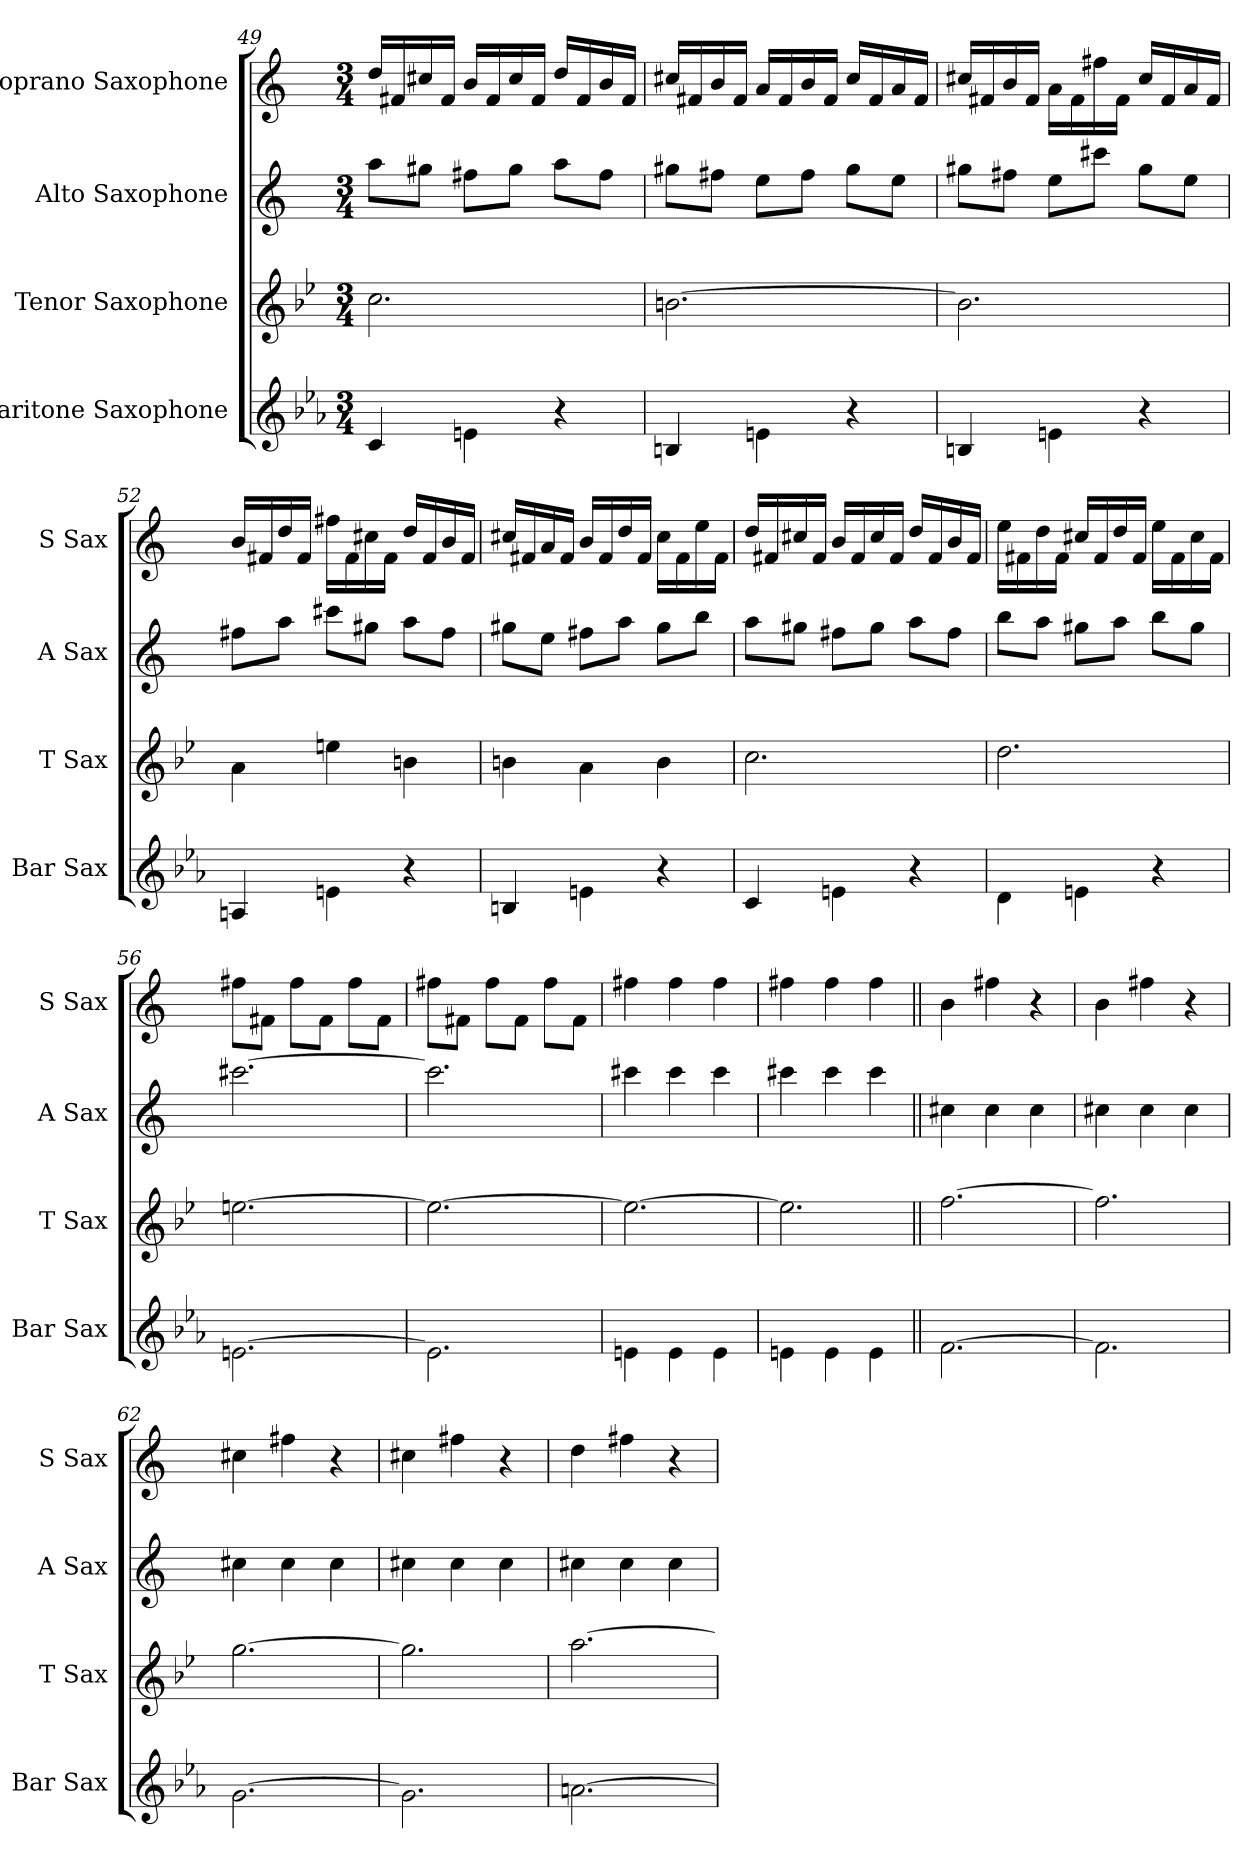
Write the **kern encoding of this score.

**kern	**kern	**kern	**kern
*part4	*part3	*part2	*part1
*staff4	*staff3	*staff2	*staff1
*I"Baritone Saxophone	*I"Tenor Saxophone	*I"Alto Saxophone	*I"Soprano Saxophone
*I'Bar Sax	*I'T Sax	*I'A Sax	*I'S Sax
*clefG2	*clefG2	*clefG2	*clefG2
*ITrd12c21	*ITrd8c14	*ITrd5c9	*ITrd1c2
*k[b-e-a-]	*k[b-e-]	*k[b-e-a-]	*k[b-e-]
*M3/4	*M3/4	*M3/4	*M3/4
=49	=49	=49	=49
4C/	2.c\	8cc\L	16cc/LL
.	.	.	16en/
.	.	8bn\J	16bn/
.	.	.	16e/JJ
4En\	.	8an\L	16a/LL
.	.	.	16e/
.	.	8b\J	16b/
.	.	.	16e/JJ
4r	.	8cc\L	16cc/LL
.	.	.	16e/
.	.	8a\J	16a/
.	.	.	16e/JJ
=50	=50	=50	=50
4BBn/	[2.Bn\	8bn\L	16bn/LL
.	.	.	16en/
.	.	8an\J	16a/
.	.	.	16e/JJ
4En\	.	8g\L	16g/LL
.	.	.	16e/
.	.	8a\J	16a/
.	.	.	16e/JJ
4r	.	8b\L	16b/LL
.	.	.	16e/
.	.	8g\J	16g/
.	.	.	16e/JJ
!!LO:LB:g=z
=51	=51	=51	=51
4BBn/	2.B\]	8bn\L	16bn/LL
.	.	.	16en/
.	.	8an\J	16a/
.	.	.	16e/JJ
4En\	.	8g\L	16g\LL
.	.	.	16e\
.	.	8een\J	16een\
.	.	.	16e\JJ
4r	.	8b\L	16b/LL
.	.	.	16e/
.	.	8g\J	16g/
.	.	.	16e/JJ
=52	=52	=52	=52
4AAn/	4A\	8an\L	16a/LL
.	.	.	16en/
.	.	8cc\J	16cc/
.	.	.	16e/JJ
4En\	4en\	8een\L	16een\LL
.	.	.	16e\
.	.	8bn\J	16bn\
.	.	.	16e\JJ
4r	4Bn\	8cc\L	16cc/LL
.	.	.	16e/
.	.	8a\J	16a/
.	.	.	16e/JJ
=53	=53	=53	=53
4BBn/	4Bn\	8bn\L	16bn/LL
.	.	.	16en/
.	.	8g\J	16g/
.	.	.	16e/JJ
4En\	4A\	8an\L	16a/LL
.	.	.	16e/
.	.	8cc\J	16cc/
.	.	.	16e/JJ
4r	4B\	8b\L	16b\LL
.	.	.	16e\
.	.	8dd\J	16dd\
.	.	.	16e\JJ
!!LO:LB:g=z
=54	=54	=54	=54
4C/	2.c\	8cc\L	16cc/LL
.	.	.	16en/
.	.	8bn\J	16bn/
.	.	.	16e/JJ
4En\	.	8an\L	16a/LL
.	.	.	16e/
.	.	8b\J	16b/
.	.	.	16e/JJ
4r	.	8cc\L	16cc/LL
.	.	.	16e/
.	.	8a\J	16a/
.	.	.	16e/JJ
=55	=55	=55	=55
4D\	2.d\	8dd\L	16dd\LL
.	.	.	16en\
.	.	8cc\J	16cc\
.	.	.	16e\JJ
4En\	.	8bn\L	16bn/LL
.	.	.	16e/
.	.	8cc\J	16cc/
.	.	.	16e/JJ
4r	.	8dd\L	16dd\LL
.	.	.	16e\
.	.	8b\J	16b\
.	.	.	16e\JJ
=56	=56	=56	=56
[2.En\	[2.en\	[2.een\	8een\L
.	.	.	8en\J
.	.	.	8ee\L
.	.	.	8e\J
.	.	.	8ee\L
.	.	.	8e\J
=57	=57	=57	=57
2.E\]	2.e\_	2.ee\]	8een\L
.	.	.	8en\J
.	.	.	8ee\L
.	.	.	8e\J
.	.	.	8ee\L
.	.	.	8e\J
!!LO:PB:g=z
=58	=58	=58	=58
4En\	2.e\_	4een\	4een\
4E\	.	4ee\	4ee\
4E\	.	4ee\	4ee\
=59	=59	=59	=59
4En\	2.e\]	4een\	4een\
4E\	.	4ee\	4ee\
4E\	.	4ee\	4ee\
=60||	=60||	=60||	=60||
[2.F\	[2.f\	4en\	4a\
.	.	4e\	4een\
.	.	4e\	4r
=61	=61	=61	=61
2.F\]	2.f\]	4en\	4a\
.	.	4e\	4een\
.	.	4e\	4r
=62	=62	=62	=62
[2.G\	[2.g\	4en\	4bn\
.	.	4e\	4een\
.	.	4e\	4r
=63	=63	=63	=63
2.G\]	2.g\]	4en\	4bn\
.	.	4e\	4een\
.	.	4e\	4r
=64	=64	=64	=64
[2.An\	[2.a\	4en\	4cc\
.	.	4e\	4een\
.	.	4e\	4r
=	=	=	=
*-	*-	*-	*-
